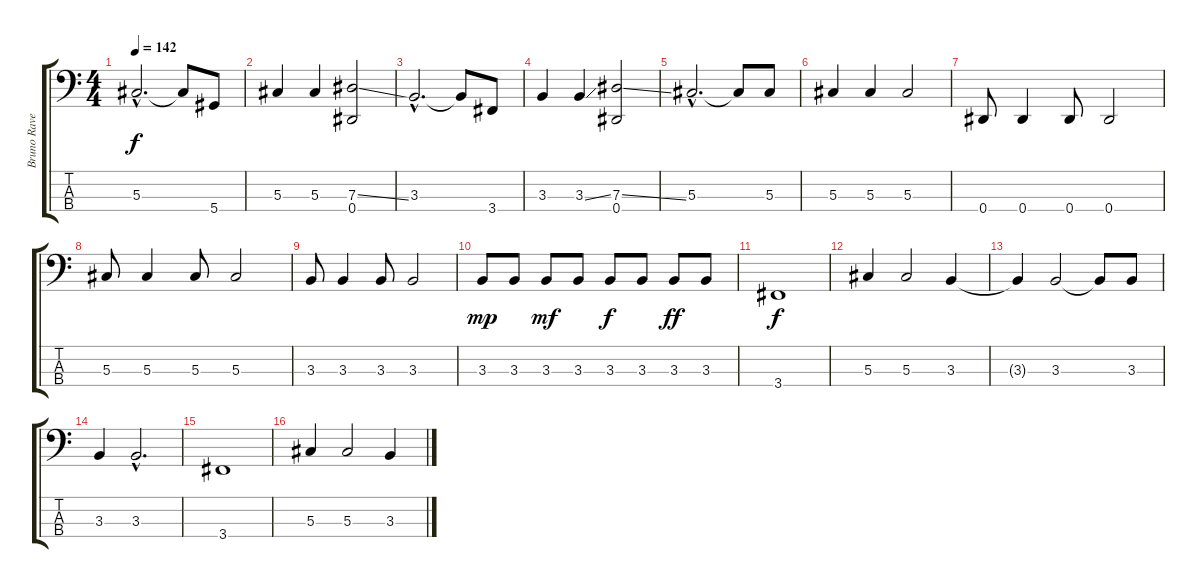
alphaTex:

\track ("Bruno Ravel" "Bruno Rave") {instrument electricbassfinger}
\staff {score tabs}
\tuning (Gb2 Db2 Ab1 Eb1) {hide}
\ts (4 4)
\tempo 142
\clef f4
\ks c
5.3{hac}.2{d dy f instrument electricbassfinger} 5.3{t}.8 5.4.8 |
5.3.4 5.3.4 (7.3{ss} 0.4).2 |
3.3{hac}.2{d} 3.3{t}.8 3.4.8 |
3.3.4 3.3{ss}.4 (7.3{ss} 0.4).2 |
5.3{hac}.2{d} 5.3{t}.8 5.3.8 |
5.3.4 5.3.4 5.3.2 |
0.4.8 0.4.4 0.4.8 0.4.2 |
5.3.8 5.3.4 5.3.8 5.3.2 |
3.3.8 3.3.4 3.3.8 3.3.2 |
3.3.8{dy mp} 3.3.8 3.3.8{dy mf} 3.3.8 3.3.8{dy f} 3.3.8 3.3.8{dy ff} 3.3.8 |
3.4.1{dy f} |
5.3.4 5.3.2 3.3.4 |
3.3{t}.4 3.3.2 3.3{t}.8 3.3.8 |
3.3.4 3.3{hac}.2{d} |
3.4.1 |
5.3.4 5.3.2 3.3.4
